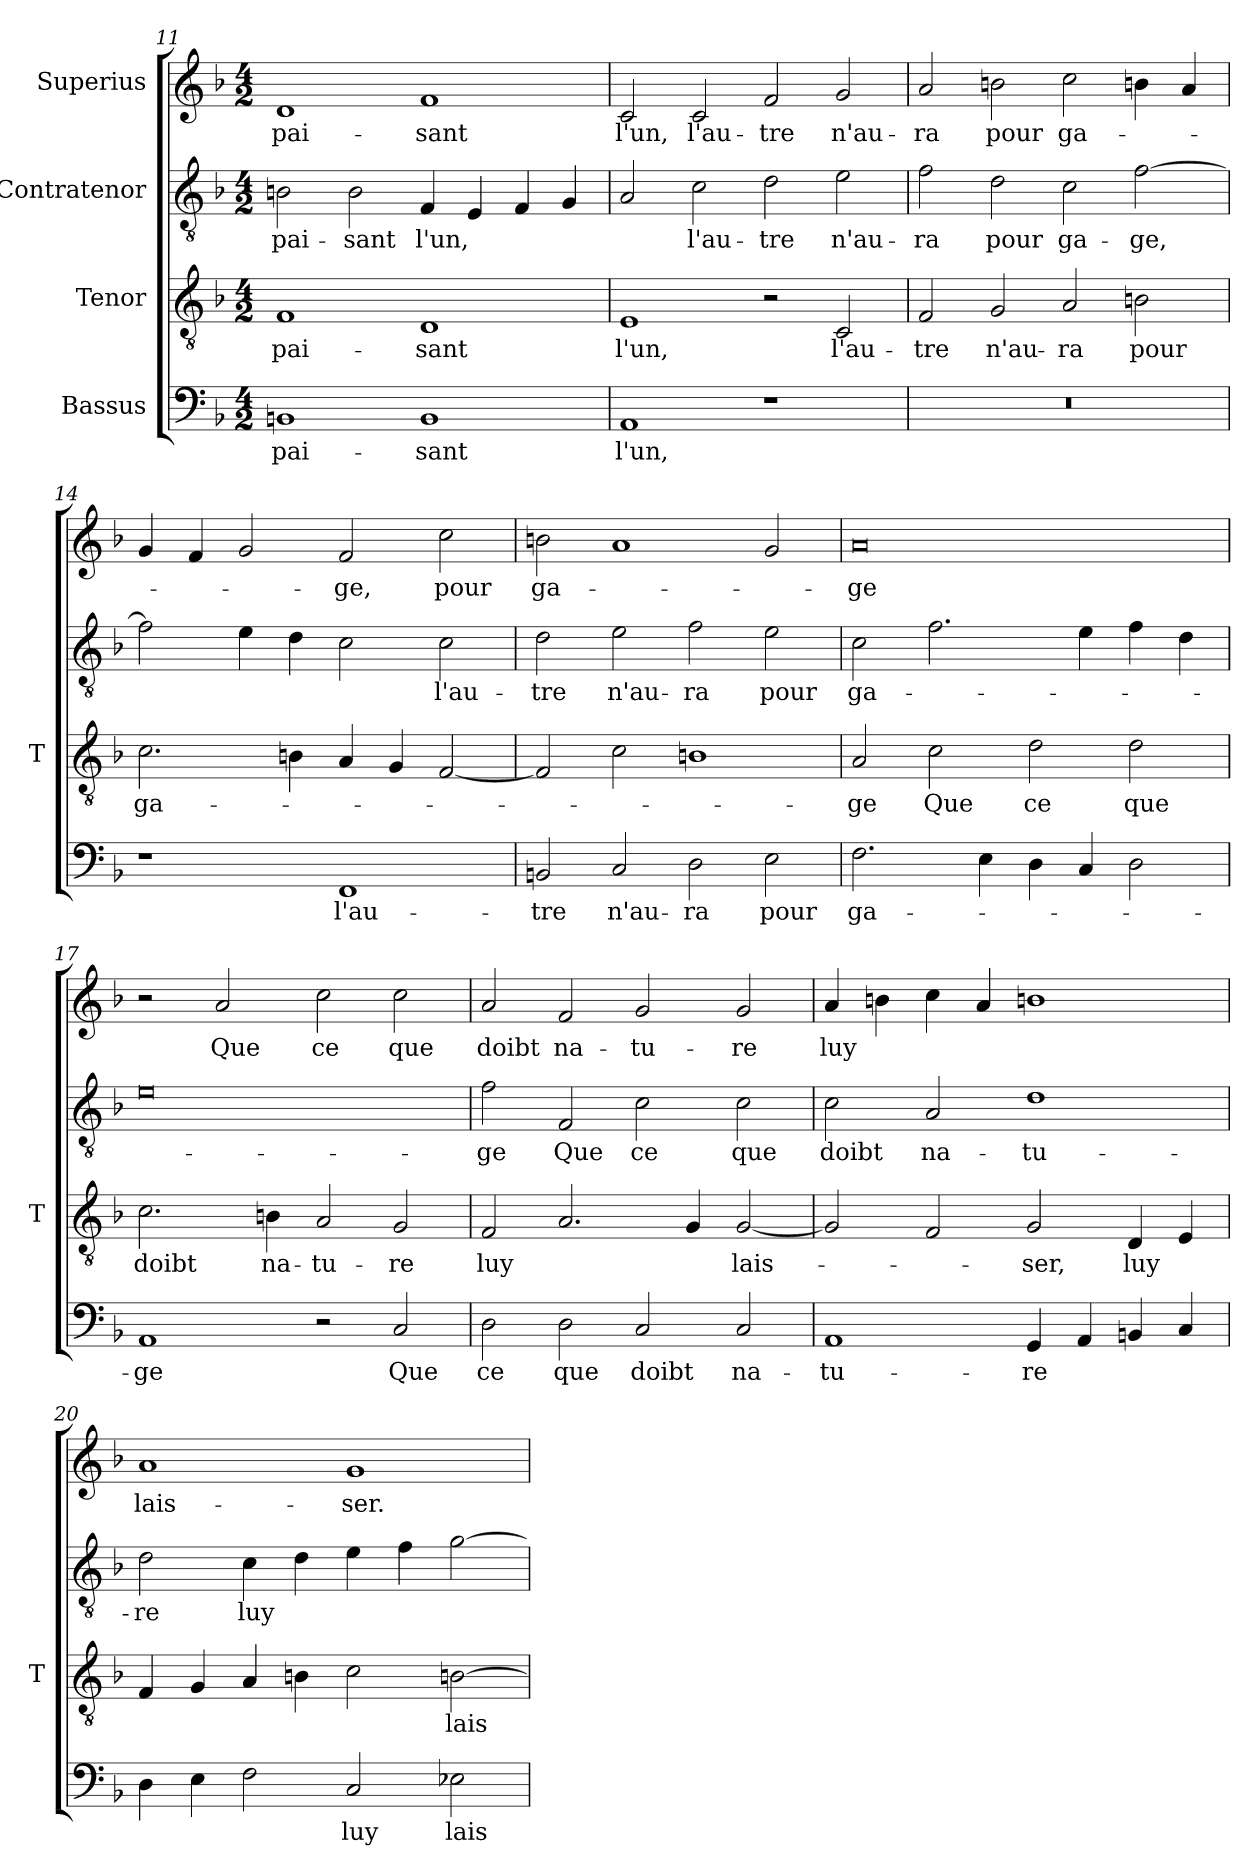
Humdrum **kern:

**kern	**text	**kern	**text	**kern	**text	**kern	**text
*part4	*part4	*part3	*part3	*part2	*part2	*part1	*part1
*staff4	*staff4	*staff3	*staff3	*staff2	*staff2	*staff1	*staff1
*I"Bassus	*	*I"Tenor	*	*I"Contratenor	*	*I"Superius	*
*	*	*I'T	*	*	*	*	*
*clefF4	*	*clefGv2	*	*clefGv2	*	*clefG2	*
*k[b-]	*	*k[b-]	*	*k[b-]	*	*k[b-]	*
*M4/2	*	*M4/2	*	*M4/2	*	*M4/2	*
=11	=11	=11	=11	=11	=11	=11	=11
1BB	pai-	1F	pai-	2Bn	pai-	1d	pai-
.	.	.	.	2B	-sant	.	.
1BB	-sant	1D	-sant	4F	-l'un,	1f	-sant
.	.	.	.	4E	.	.	.
.	.	.	.	4F	.	.	.
.	.	.	.	4G	.	.	.
=12	=12	=12	=12	=12	=12	=12	=12
1AA	-l'un,	1E	-l'un,	2A	.	2c	-l'un,
.	.	.	.	2c	l'au-	2c	l'au-
1r	.	2r	.	2d	-tre	2f	-tre
.	.	2C	l'au-	2e	n'au-	2g	n'au-
=13	=13	=13	=13	=13	=13	=13	=13
0r	.	2F	-tre	2f	-ra	2a	-ra
.	.	2G	n'au-	2d	-pour	2bn	-pour
.	.	2A	-ra	2c	ga-	2cc	ga-
.	.	2Bn	-pour	[2f	-ge,	4bn	.
.	.	.	.	.	.	4a	.
=14	=14	=14	=14	=14	=14	=14	=14
1r	.	2.c	ga-	2f]	.	4g	.
.	.	.	.	.	.	4f	.
.	.	.	.	4e	.	2g	.
.	.	4Bn	.	4d	.	.	.
1FF	l'au-	4A	.	2c	.	2f	-ge,
.	.	4G	.	.	.	.	.
.	.	[2F	.	2c	l'au-	2cc	-pour
=15	=15	=15	=15	=15	=15	=15	=15
2BB	-tre	2F]	.	2d	-tre	2bn	ga-
2C	n'au-	2c	.	2e	n'au-	1a	.
2D	-ra	1Bn	.	2f	-ra	.	.
2E	-pour	.	.	2e	-pour	2g	.
=16	=16	=16	=16	=16	=16	=16	=16
2.F	ga-	2A	-ge	2c	ga-	0a	-ge
.	.	2c	-Que	2.f	.	.	.
4E	.	.	.	.	.	.	.
4D	.	2d	-ce	.	.	.	.
4C	.	.	.	4e	.	.	.
2D	.	2d	-que	4f	.	.	.
.	.	.	.	4d	.	.	.
=17	=17	=17	=17	=17	=17	=17	=17
1AA	-ge	2.c	-doibt	0e	.	2r	.
.	.	.	.	.	.	2a	-Que
.	.	4Bn	na-	.	.	.	.
2r	.	2A	tu-	.	.	2cc	-ce
2C	-Que	2G	-re	.	.	2cc	-que
=18	=18	=18	=18	=18	=18	=18	=18
2D	-ce	2F	-luy	2f	-ge	2a	-doibt
2D	-que	2.A	.	2F	-Que	2f	na-
2C	-doibt	.	.	2c	-ce	2g	tu-
.	.	4G	.	.	.	.	.
2C	na-	[2G	lais-	2c	-que	2g	-re
=19	=19	=19	=19	=19	=19	=19	=19
1AA	tu-	2G]	.	2c	-doibt	4a	-luy
.	.	.	.	.	.	4bn	.
.	.	2F	.	2A	na-	4cc	.
.	.	.	.	.	.	4a	.
4GG	-re	2G	-ser,	1d	tu-	1bn	.
4AA	.	.	.	.	.	.	.
4BB	.	4D	-luy	.	.	.	.
4C	.	4E	.	.	.	.	.
=20	=20	=20	=20	=20	=20	=20	=20
4D	.	4F	.	2d	-re	1a	lais-
4E	.	4G	.	.	.	.	.
2F	.	4A	.	4c	-luy	.	.
.	.	4Bn	.	4d	.	.	.
2C	-luy	2c	.	4e	.	1g	-ser.
.	.	.	.	4f	.	.	.
2E-X	lais-	[2Bn	lais-	[2g	.	.	.
=	=	=	=	=	=	=	=
*-	*-	*-	*-	*-	*-	*-	*-
